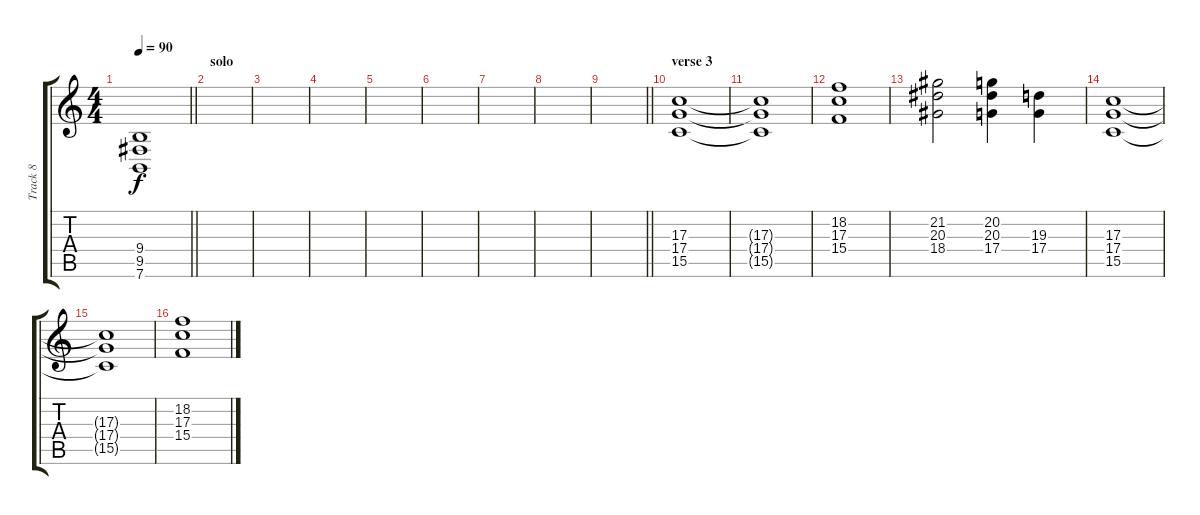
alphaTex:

\track ("Track 8" "Track 8") {instrument pad2warm}
\staff {score tabs}
\tuning (E4 B3 G3 D3 A2 E2) {hide}
\ts (4 4)
\tempo 90
\clef g2
\barLineRight lightlight
\ks c
(9.4{t} 9.5{t} 7.6{t}).1{dy f} |
\section ("" "solo")
|
|
|
|
|
|
|
\barLineRight lightlight
|
\section ("" "verse 3")
(17.3 17.4 15.5).1 |
(17.3{t} 17.4{t} 15.5{t}).1 |
(18.2 17.3 15.4).1 |
(21.2 20.3 18.4).2 (20.2 20.3 17.4).4 (19.3 17.4).4 |
(17.3 17.4 15.5).1 |
(17.3{t} 17.4{t} 15.5{t}).1 |
(18.2 17.3 15.4).1
